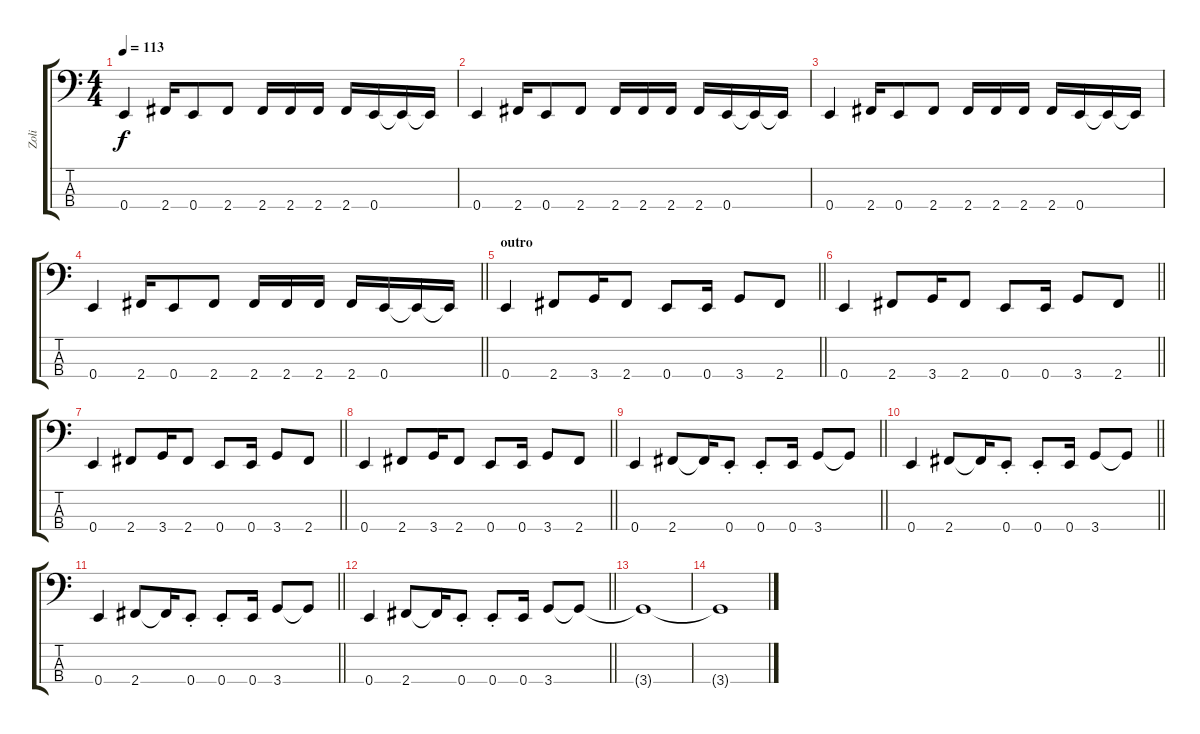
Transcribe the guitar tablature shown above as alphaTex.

\track ("Zoli" "Zoli") {instrument slapbass1}
\staff {score tabs}
\tuning (G2 D2 A1 E1) {hide}
\ts (4 4)
\tempo 113
\clef f4
\ks c
0.4.4{dy f} 2.4.16 0.4.8 2.4.8 2.4.16 2.4.16 2.4.16 2.4.16 0.4.16 0.4{t}.16 0.4{t}.16 |
0.4.4 2.4.16 0.4.8 2.4.8 2.4.16 2.4.16 2.4.16 2.4.16 0.4.16 0.4{t}.16 0.4{t}.16 |
0.4.4 2.4.16 0.4.8 2.4.8 2.4.16 2.4.16 2.4.16 2.4.16 0.4.16 0.4{t}.16 0.4{t}.16 |
\barLineRight lightlight
0.4.4 2.4.16 0.4.8 2.4.8 2.4.16 2.4.16 2.4.16 2.4.16 0.4.16 0.4{t}.16 0.4{t}.16 |
\section ("" "outro")
\barLineRight lightlight
0.4.4 2.4.8 3.4.16 2.4.8 0.4.8 0.4.16 3.4.8 2.4.8 |
\barLineRight lightlight
0.4.4 2.4.8 3.4.16 2.4.8 0.4.8 0.4.16 3.4.8 2.4.8 |
\barLineRight lightlight
0.4.4 2.4.8 3.4.16 2.4.8 0.4.8 0.4.16 3.4.8 2.4.8 |
\barLineRight lightlight
0.4.4 2.4.8 3.4.16 2.4.8 0.4.8 0.4.16 3.4.8 2.4.8 |
\barLineRight lightlight
0.4.4 2.4.8 2.4{t}.16 0.4{st}.8 0.4{st}.8 0.4.16 3.4.8 3.4{t}.8 |
\barLineRight lightlight
0.4.4 2.4.8 2.4{t}.16 0.4{st}.8 0.4{st}.8 0.4.16 3.4.8 3.4{t}.8 |
\barLineRight lightlight
0.4.4 2.4.8 2.4{t}.16 0.4{st}.8 0.4{st}.8 0.4.16 3.4.8 3.4{t}.8 |
\barLineRight lightlight
0.4.4 2.4.8 2.4{t}.16 0.4{st}.8 0.4{st}.8 0.4.16 3.4.8 3.4{t}.8 |
3.4{t}.1 |
3.4{t}.1
